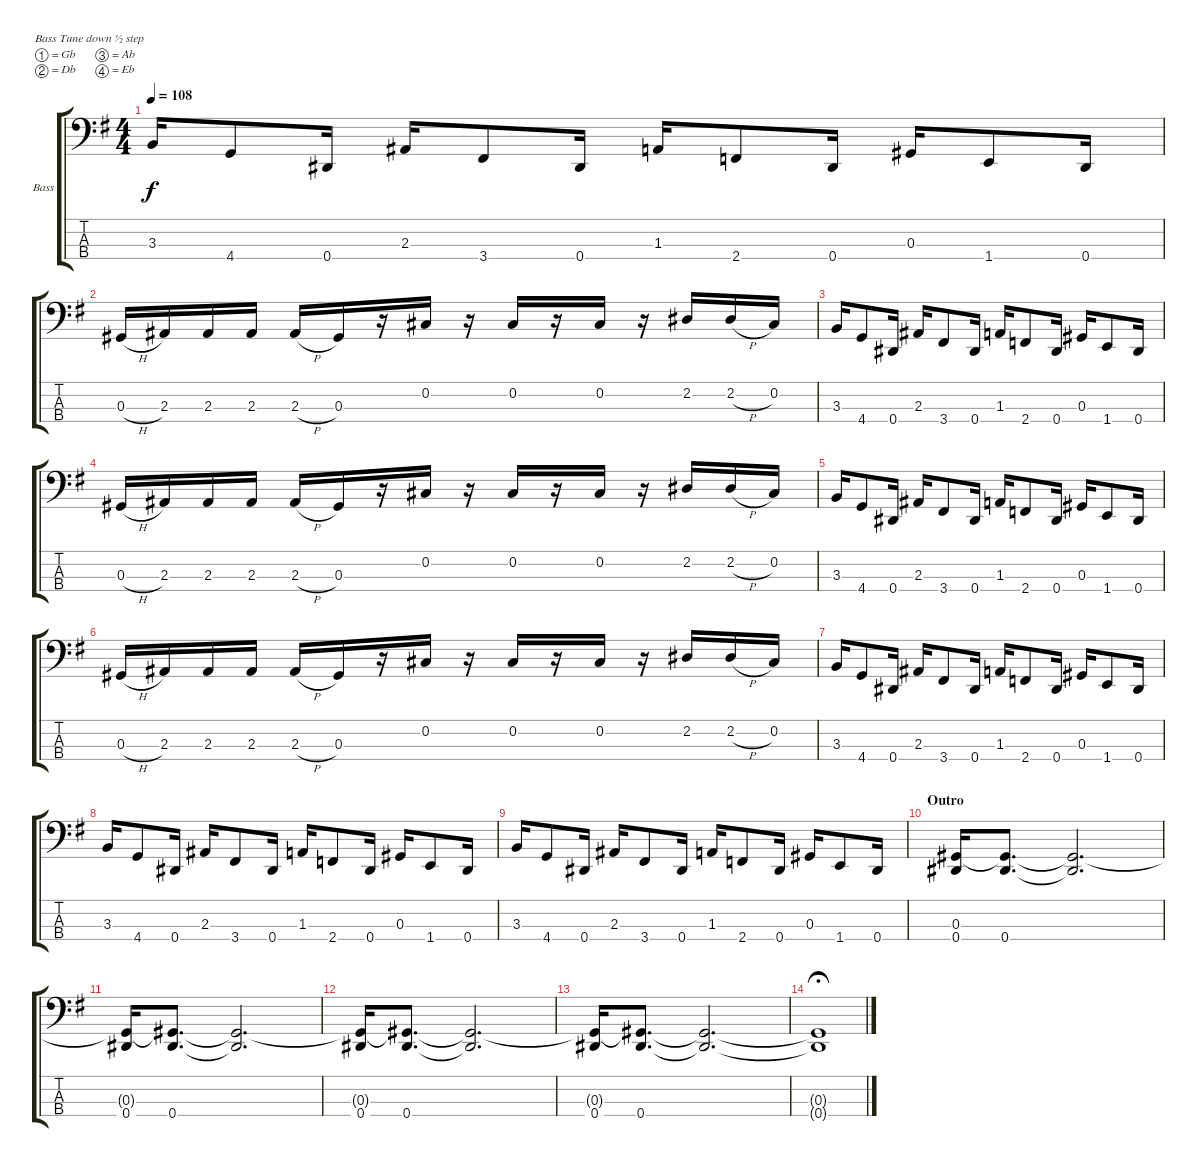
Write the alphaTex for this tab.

\defaultSystemsLayout 4
\bracketExtendMode groupsimilarinstruments
\firstSystemTrackNameOrientation horizontal
\otherSystemsTrackNameOrientation horizontal
\track ("Bass" "Bass") {instrument electricbassfinger}
\staff {score tabs}
\tuning (Gb2 Db2 Ab1 Eb1)
\ts (4 4)
\tempo 108
\clef f4
\scale
1.05549
\ks g
3.3.16{dy f} 4.4.8 0.4.16 2.3.16 3.4.8 0.4.16 1.3.16 2.4.8 0.4.16 0.3.16 1.4.8 0.4.16 |
\scale
0.944515 0.3{h}.16 2.3.16 2.3.16 2.3.16 2.3{h}.16 0.3.16 r.16 0.2.16 r.16 0.2.16 r.16 0.2.16 r.16 2.2.16 2.2{h}.16 0.2.16 |
\scale
1.05549 3.3.16 4.4.8 0.4.16 2.3.16 3.4.8 0.4.16 1.3.16 2.4.8 0.4.16 0.3.16 1.4.8 0.4.16 |
\scale
0.944515 0.3{h}.16 2.3.16 2.3.16 2.3.16 2.3{h}.16 0.3.16 r.16 0.2.16 r.16 0.2.16 r.16 0.2.16 r.16 2.2.16 2.2{h}.16 0.2.16 |
\scale
1.05549 3.3.16 4.4.8 0.4.16 2.3.16 3.4.8 0.4.16 1.3.16 2.4.8 0.4.16 0.3.16 1.4.8 0.4.16 |
\scale
0.944515 0.3{h}.16 2.3.16 2.3.16 2.3.16 2.3{h}.16 0.3.16 r.16 0.2.16 r.16 0.2.16 r.16 0.2.16 r.16 2.2.16 2.2{h}.16 0.2.16 |
\scale
1.05549 3.3.16 4.4.8 0.4.16 2.3.16 3.4.8 0.4.16 1.3.16 2.4.8 0.4.16 0.3.16 1.4.8 0.4.16 |
\scale
0.944515 3.3.16 4.4.8 0.4.16 2.3.16 3.4.8 0.4.16 1.3.16 2.4.8 0.4.16 0.3.16 1.4.8 0.4.16 |
\scale
1.05549 3.3.16 4.4.8 0.4.16 2.3.16 3.4.8 0.4.16 1.3.16 2.4.8 0.4.16 0.3.16 1.4.8 0.4.16 |
\section ("" "Outro")
\scale
0.944515 (0.4 0.3).16 (0.4 0.3{t}).8{d} (0.4{t} 0.3{t}).2{d} |
\scale
1.05549 (0.4 0.3{t}).16 (0.4 0.3{t}).8{d} (0.4{t} 0.3{t}).2{d} |
\scale
0.944515 (0.4 0.3{t}).16 (0.4 0.3{t}).8{d} (0.4{t} 0.3{t}).2{d} |
\scale
1.05549 (0.4 0.3{t}).16 (0.4 0.3{t}).8{d} (0.4{t} 0.3{t}).2{d} |
\scale
0.944515 (0.3{t} 0.4{t}).1{fermata (medium 0.5)}
